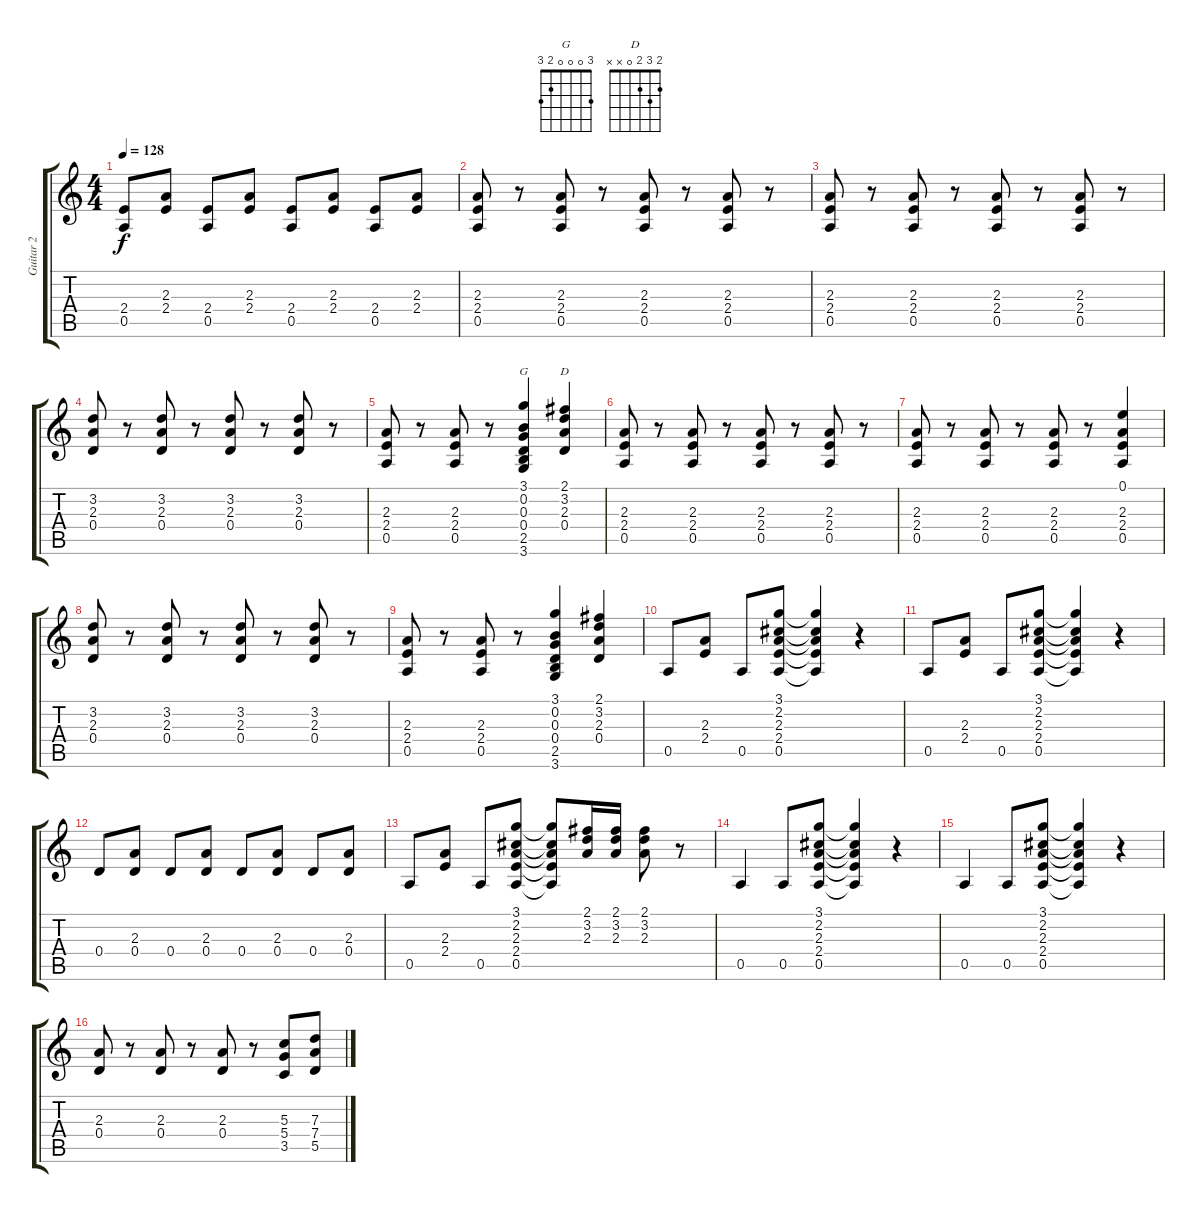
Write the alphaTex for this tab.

\track ("Guitar 2" "Guitar 2") {instrument electricguitarclean}
\staff {score tabs}
\tuning (E4 B3 G3 D3 A2 E2) {hide}
\chord ("G" 3 0 0 0 2 3)
\chord ("D" 2 3 2 0 x x)
\ts (4 4)
\tempo 128
\clef g2
\ks c
(2.4 0.5).8{dy f} (2.3 2.4).8 (2.4 0.5).8 (2.3 2.4).8 (2.4 0.5).8 (2.3 2.4).8 (2.4 0.5).8 (2.3 2.4).8 |
(2.3 2.4 0.5).8 r.8 (2.3 2.4 0.5).8 r.8 (2.3 2.4 0.5).8 r.8 (2.3 2.4 0.5).8 r.8 |
(2.3 2.4 0.5).8 r.8 (2.3 2.4 0.5).8 r.8 (2.3 2.4 0.5).8 r.8 (2.3 2.4 0.5).8 r.8 |
(3.2 2.3 0.4).8 r.8 (3.2 2.3 0.4).8 r.8 (3.2 2.3 0.4).8 r.8 (3.2 2.3 0.4).8 r.8 |
(2.3 2.4 0.5).8 r.8 (2.3 2.4 0.5).8 r.8 (3.1 0.2 0.3 0.4 2.5 3.6).4{ch "G"} (2.1 3.2 2.3 0.4).4{ch "D"} |
(2.3 2.4 0.5).8 r.8 (2.3 2.4 0.5).8 r.8 (2.3 2.4 0.5).8 r.8 (2.3 2.4 0.5).8 r.8 |
(2.3 2.4 0.5).8 r.8 (2.3 2.4 0.5).8 r.8 (2.3 2.4 0.5).8 r.8 (0.1 2.3 2.4 0.5).4 |
(3.2 2.3 0.4).8 r.8 (3.2 2.3 0.4).8 r.8 (3.2 2.3 0.4).8 r.8 (3.2 2.3 0.4).8 r.8 |
(2.3 2.4 0.5).8 r.8 (2.3 2.4 0.5).8 r.8 (3.1 0.2 0.3 0.4 2.5 3.6).4 (2.1 3.2 2.3 0.4).4 |
0.5.8 (2.3 2.4).8 0.5.8 (3.1 2.2 2.3 2.4 0.5).8 (3.1{t} 2.2{t} 2.3{t} 2.4{t} 0.5{t}).4 r.4 |
0.5.8 (2.3 2.4).8 0.5.8 (3.1 2.2 2.3 2.4 0.5).8 (3.1{t} 2.2{t} 2.3{t} 2.4{t} 0.5{t}).4 r.4 |
0.4.8 (2.3 0.4).8 0.4.8 (2.3 0.4).8 0.4.8 (2.3 0.4).8 0.4.8 (2.3 0.4).8 |
0.5.8 (2.3 2.4).8 0.5.8 (3.1 2.2 2.3 2.4 0.5).8 (3.1{t} 2.2{t} 2.3{t} 2.4{t} 0.5{t}).8 (2.1 3.2 2.3).16 (2.1 3.2 2.3).16 (2.1 3.2 2.3).8 r.8 |
0.5.4 0.5.8 (3.1 2.2 2.3 2.4 0.5).8 (3.1{t} 2.2{t} 2.3{t} 2.4{t} 0.5{t}).4 r.4 |
0.5.4 0.5.8 (3.1 2.2 2.3 2.4 0.5).8 (3.1{t} 2.2{t} 2.3{t} 2.4{t} 0.5{t}).4 r.4 |
(2.3 0.4).8 r.8 (2.3 0.4).8 r.8 (2.3 0.4).8 r.8 (5.3 5.4 3.5).8 (7.3 7.4 5.5).8
